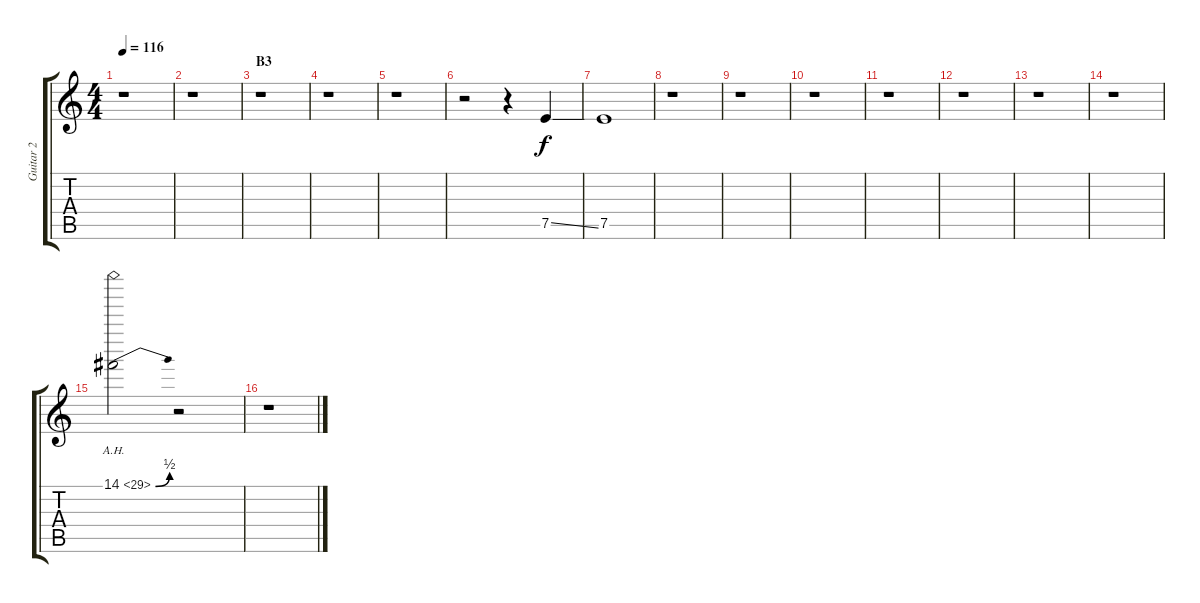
\track ("Guitar 2" "Guitar 2") {instrument distortionguitar}
\staff {score tabs}
\tuning (E4 B3 G3 D3 A2 E2) {hide}
\ts (4 4)
\tempo 116
\clef g2
\ks c
r.1{dy f} |
r.1 |
\section ("" "B3")
r.1 |
r.1 |
r.1 |
r.2 r.4 7.5{ss}.4 |
7.5.1 |
r.1 |
r.1 |
r.1 |
r.1 |
r.1 |
r.1 |
r.1 |
14.1{be (bend 0 0 60 2) ah 15}.2 r.2 |
r.1
